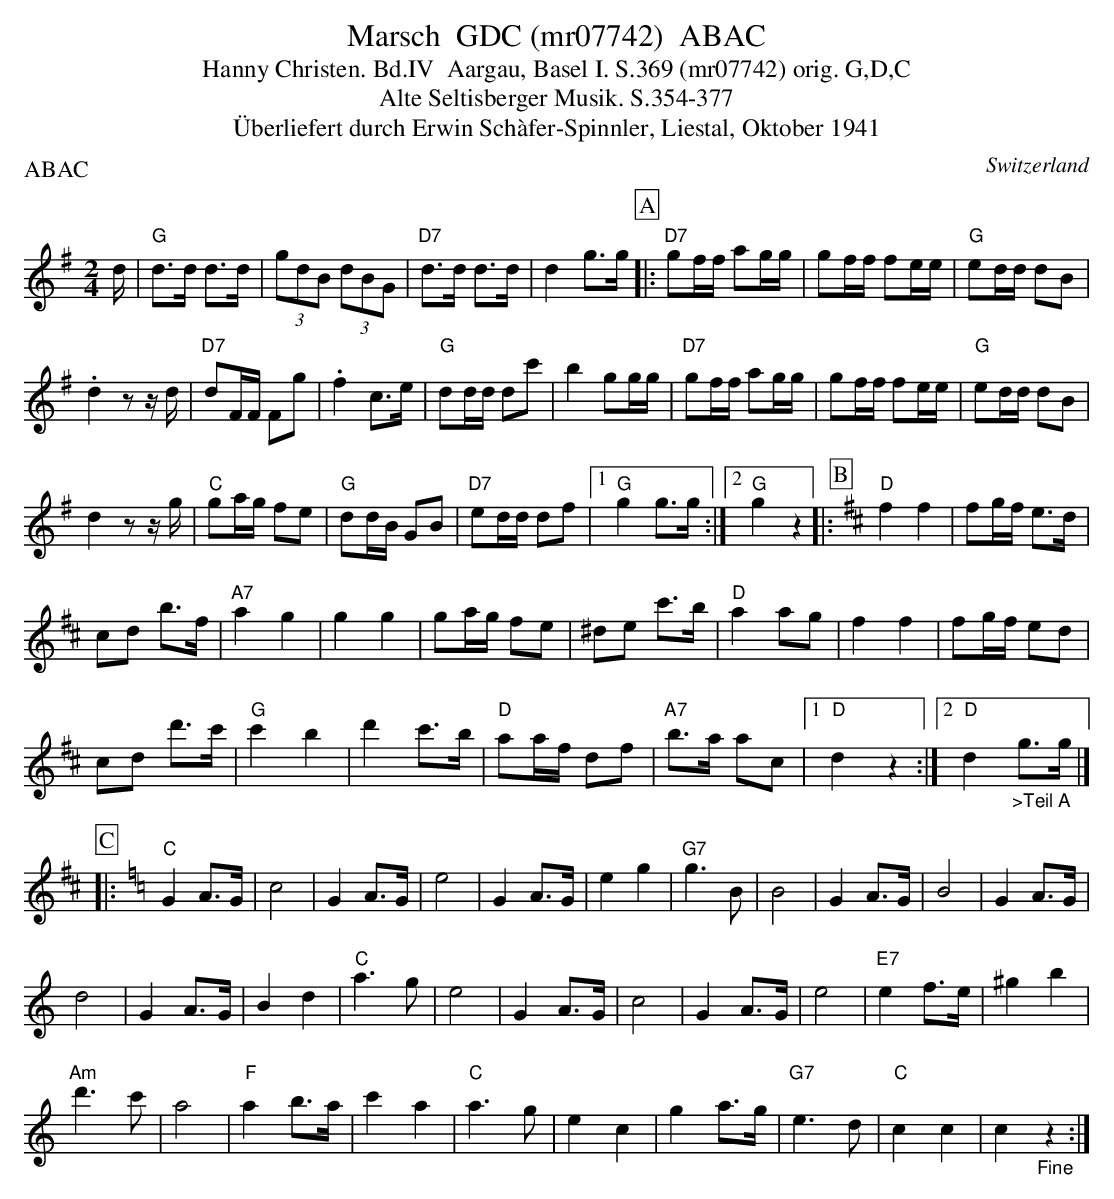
X:1
T:Marsch  GDC (mr07742)  ABAC
T:Hanny Christen. Bd.IV  Aargau, Basel I. S.369 (mr07742) orig. G,D,C
T: Alte Seltisberger Musik. S.354-377
T:Überliefert durch Erwin Schàfer-Spinnler, Liestal, Oktober 1941
P:ABAC
M:2/4
L:1/8
O:Switzerland
K:G major
d/ | "G"d>d d>d | (3gdB (3dBG | "D7"d>d d>d | d2 g>g [P:A] |: "D7"gf/f/ ag/g/ | gf/f/ fe/e/ | "G"ed/d/ dB |
.d2zz/d/ | "D7"dF/F/ Fg | .f2 c>e | "G"dd/d/ dc' | b2gg/g/ | "D7"gf/f/ ag/g/ | gf/f/  fe/e/ | "G"ed/d/ dB |
d2zz/g/  | "C"ga/g/ fe | "G"dd/B/ GB | "D7"ed/d/ df |1 "G"g2g>g :|2 "G"g2z2 |: [P:B]  [K:D] "D"f2f2 | fg/f/ e>d |
cd b>f | "A7"a2g2 | g2g2 | ga/g/ fe | ^de c'>b | "D"a2ag | f2f2 | fg/f/ ed |
cd d'>c' | "G"c'2b2 | d'2c'>b | "D"aa/f/ df | "A7"b>a ac |1 "D"d2z2 :|2 "D"d2"_>Teil A"g>g |]
[P:C] [K:C] |: "C"G2A>G | c4 | G2A>G | e4 | G2A>G | e2g2 | "G7"g3B | B4 | G2A>G |  B4 | G2A>G |
d4 | G2A>G | B2d2 | "C"a3g | e4 | G2A>G |   c4 | G2A>G | e4 | "E7"e2f>e | ^g2b2 |
"Am"d'3c' | a4 | "F"a2b>a | c'2a2 | "C"a3g | e2c2 | g2a>g | "G7"e3d | "C"c2c2 | c2"_Fine"z2 :|
